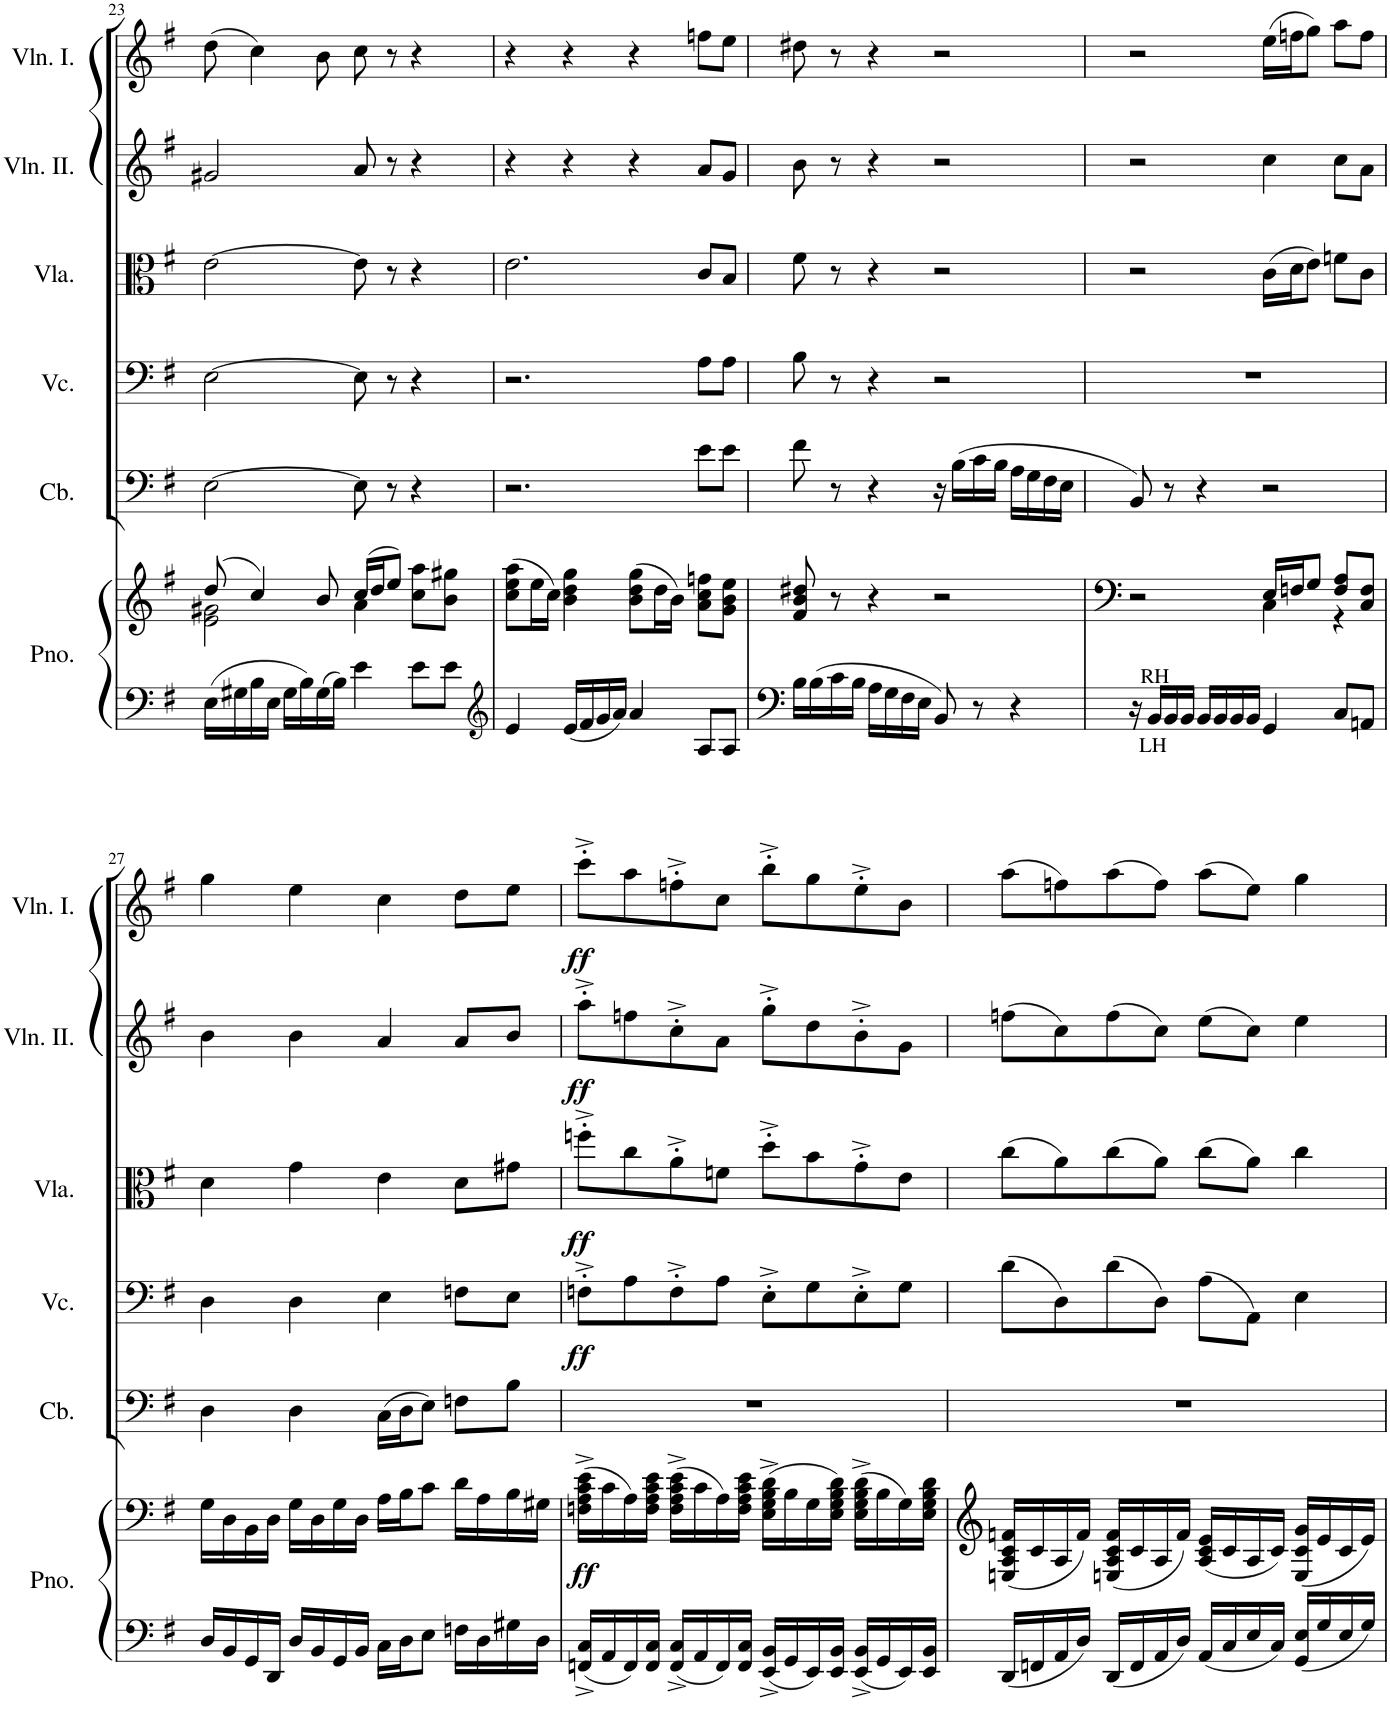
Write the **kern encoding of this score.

**kern	**kern	**dynam	**kern	**kern	**dynam	**kern	**dynam	**kern	**dynam	**kern	**dynam
*part6	*part6	*part6	*part5	*part4	*part4	*part3	*part3	*part2	*part2	*part1	*part1
*staff7	*staff6	*staff6/7	*staff5	*staff4	*staff4	*staff3	*staff3	*staff2	*staff2	*staff1	*staff1
*I"Piano	*	*	*I"Contrabass	*I"Violoncello	*	*I"Viola	*	*I"Violin II.	*	*I"Violin I.	*
*I'Pno.	*	*	*I'Cb.	*I'Vc.	*	*I'Vla.	*	*I'Vln. II.	*	*I'Vln. I.	*
!!LO:PB:g=z
*clefF4	*clefG2	*	*clefF4	*clefF4	*	*clefC3	*	*clefG2	*	*clefG2	*
*	*	*	*Trd7c12	*	*	*	*	*	*	*	*
*k[f#]	*k[f#]	*	*k[f#]	*k[f#]	*	*k[f#]	*	*k[f#]	*	*k[f#]	*
*M4/4	*M4/4	*	*M4/4	*M4/4	*	*M4/4	*	*M4/4	*	*M4/4	*
=23	=23	=23	=23	=23	=23	=23	=23	=23	=23	=23	=23
*	*^	*	*	*	*	*	*	*	*	*	*
16E\LL	(8dd/	2e\ 2g#X\	.	[2E\	[2E\	.	[2e\	.	2g#X/	.	(8dd\	.
16G#X\	.	.	.	.	.	.	.	.	.	.	.	.
16B\	4cc/)	.	.	.	.	.	.	.	.	.	4cc\)	.
16E\JJ	.	.	.	.	.	.	.	.	.	.	.	.
16G#\LL	.	.	.	.	.	.	.	.	.	.	.	.
16B\	.	.	.	.	.	.	.	.	.	.	.	.
16G#\	8b/	.	.	.	.	.	.	.	.	.	8b\	.
16B\JJ	.	.	.	.	.	.	.	.	.	.	.	.
4e\	(16cc/LL	4a\	.	8E\]	8E\]	.	8e\]	.	8a/	.	8cc\	.
.	16dd/J	.	.	.	.	.	.	.	.	.	.	.
.	8ee/J)	.	.	8r	8r	.	8r	.	8r	.	8r	.
8e\L	8cc\ 8aa\L	4ryy	.	4r	4r	.	4r	.	4r	.	4r	.
8e\J	8b\ 8gg#X\J	.	.	.	.	.	.	.	.	.	.	.
*	*v	*v	*	*	*	*	*	*	*	*	*	*
=24	=24	=24	=24	=24	=24	=24	=24	=24	=24	=24	=24
*clefG2	*	*	*	*	*	*	*	*	*	*	*
4e/	(8cc\ 8ee\ 8aa\L	.	2.r	2.r	.	2.e\	.	4r	.	4r	.
.	16ee\L	.	.	.	.	.	.	.	.	.	.
.	16cc\JJ)	.	.	.	.	.	.	.	.	.	.
16e/LL	4b\ 4dd\ 4gg\	.	.	.	.	.	.	4r	.	4r	.
16f#/	.	.	.	.	.	.	.	.	.	.	.
16g/	.	.	.	.	.	.	.	.	.	.	.
16a/JJ	.	.	.	.	.	.	.	.	.	.	.
4a/	(8b\ 8dd\ 8gg\L	.	.	.	.	.	.	4r	.	4r	.
.	16dd\L	.	.	.	.	.	.	.	.	.	.
.	16b\JJ)	.	.	.	.	.	.	.	.	.	.
8A/L	8a\ 8cc\ 8ffn\L	.	8e\L	8A\L	.	8c/L	.	8a/L	.	8ffn\L	.
8A/J	8g\ 8b\ 8ee\J	.	8e\J	8A\J	.	8B/J	.	8g/J	.	8ee\J	.
=25	=25	=25	=25	=25	=25	=25	=25	=25	=25	=25	=25
16B\LL	8f#/ 8b/ 8dd#X/	.	8f#\	8B\	.	8f#\	.	8b\	.	8dd#X\	.
16B\	.	.	.	.	.	.	.	.	.	.	.
16c\	8r	.	8r	8r	.	8r	.	8r	.	8r	.
16B\JJ	.	.	.	.	.	.	.	.	.	.	.
16A\LL	4r	.	4r	4r	.	4r	.	4r	.	4r	.
16G\	.	.	.	.	.	.	.	.	.	.	.
16F#\	.	.	.	.	.	.	.	.	.	.	.
16E\JJ	.	.	.	.	.	.	.	.	.	.	.
8BB/	2r	.	16r	2r	.	2r	.	2r	.	2r	.
.	.	.	(16B\LL	.	.	.	.	.	.	.	.
8r	.	.	16c\	.	.	.	.	.	.	.	.
.	.	.	16B\JJ	.	.	.	.	.	.	.	.
4r	.	.	16A\LL	.	.	.	.	.	.	.	.
.	.	.	16G\	.	.	.	.	.	.	.	.
.	.	.	16F#\	.	.	.	.	.	.	.	.
.	.	.	16E\JJ	.	.	.	.	.	.	.	.
=26	=26	=26	=26	=26	=26	=26	=26	=26	=26	=26	=26
*	*^	*	*	*	*	*	*	*	*	*	*
!LO:TX:a:t=RH	!	!	!	!	!	!	!	!	!	!	!	!
16r	2r	2ryy	.	8BB/)	1r	.	2r	.	2r	.	2r	.
!LO:TX:b:t=LH	!	!	!	!	!	!	!	!	!	!	!	!
16BB/LL	.	.	.	.	.	.	.	.	.	.	.	.
16BB/	.	.	.	8r	.	.	.	.	.	.	.	.
16BB/JJ	.	.	.	.	.	.	.	.	.	.	.	.
16BB/LL	.	.	.	4r	.	.	.	.	.	.	.	.
16BB/	.	.	.	.	.	.	.	.	.	.	.	.
16BB/	.	.	.	.	.	.	.	.	.	.	.	.
16BB/JJ	.	.	.	.	.	.	.	.	.	.	.	.
4GG/	16E/LL	4C\	.	2r	.	.	(16c\LL	.	4cc\	.	(16ee\LL	.
.	16Fn/J	.	.	.	.	.	16d\J	.	.	.	16ffn\J	.
.	8G/J	.	.	.	.	.	8e\J)	.	.	.	8gg\J)	.
8C/L	8F/ 8A/L	4r	.	.	.	.	8fn\L	.	8cc\L	.	8aa\L	.
8AAn/J	8C/ 8F/J	.	.	.	.	.	8c\J	.	8a\J	.	8ff\J	.
*	*v	*v	*	*	*	*	*	*	*	*	*	*
!!LO:LB:g=z
=27	=27	=27	=27	=27	=27	=27	=27	=27	=27	=27	=27
16D/LL	16G\LL	.	4D\	4D\	.	4d\	.	4b\	.	4gg\	.
16BB/	16D\	.	.	.	.	.	.	.	.	.	.
16GG/	16BB\	.	.	.	.	.	.	.	.	.	.
16DD/JJ	16D\JJ	.	.	.	.	.	.	.	.	.	.
16D/LL	16G\LL	.	4D\	4D\	.	4g\	.	4b\	.	4ee\	.
16BB/	16D\	.	.	.	.	.	.	.	.	.	.
16GG/	16G\	.	.	.	.	.	.	.	.	.	.
16BB/JJ	16D\JJ	.	.	.	.	.	.	.	.	.	.
16C\LL	16A\LL	.	(16C\LL	4E\	.	4e\	.	4a/	.	4cc\	.
16D\J	16B\J	.	16D\J	.	.	.	.	.	.	.	.
8E\J	8c\J	.	8E\J)	.	.	.	.	.	.	.	.
16Fn\LL	16d\LL	.	8Fn\L	8Fn\L	.	8d\L	.	8a/L	.	8dd\L	.
16D\	16A\	.	.	.	.	.	.	.	.	.	.
16G#X\	16B\	.	8B\J	8E\J	.	8g#X\J	.	8b/J	.	8ee\J	.
16D\JJ	16G#X\JJ	.	.	.	.	.	.	.	.	.	.
=28	=28	=28	=28	=28	=28	=28	=28	=28	=28	=28	=28
!	!	!LO:DY:b	!	!	!LO:DY:b	!	!LO:DY:b	!	!LO:DY:b	!	!LO:DY:b
16FFn/^ 16C/^LL	(16Fn\^ 16A\^ 16c\^ 16e\^LL	ff	1r	8Fn'^\L	ff	8ffn'^\L	ff	8aa'^\L	ff	8ccc'^\L	ff
16AA/	16c\	.	.	.	.	.	.	.	.	.	.
16FF/	16A\)	.	.	8A\	.	8cc\	.	8ffn\	.	8aa\	.
16FF/ 16C/JJ	16F\ 16A\ 16c\ 16e\JJ	.	.	.	.	.	.	.	.	.	.
16FF/^ 16C/^LL	(16F\^ 16A\^ 16c\^ 16e\^LL	.	.	8F'^\	.	8a'^\	.	8cc'^\	.	8ffn'^\	.
16AA/	16c\	.	.	.	.	.	.	.	.	.	.
16FF/	16A\)	.	.	8A\J	.	8fn\J	.	8a\J	.	8cc\J	.
16FF/ 16C/JJ	16F\ 16A\ 16c\ 16e\JJ	.	.	.	.	.	.	.	.	.	.
16EE/^ 16BB/^LL	(16E\^ 16G\^ 16B\^ 16d\^LL	.	.	8E'^\L	.	8dd'^\L	.	8gg'^\L	.	8bb'^\L	.
16GG/	16B\	.	.	.	.	.	.	.	.	.	.
16EE/	16G\	.	.	8G\	.	8b\	.	8dd\	.	8gg\	.
16EE/ 16BB/JJ	16E\ 16G\ 16B\ 16d\JJ)	.	.	.	.	.	.	.	.	.	.
16EE/^ 16BB/^LL	(16E\^ 16G\^ 16B\^ 16d\^LL	.	.	8E'^\	.	8g'^\	.	8b'^\	.	8ee'^\	.
16GG/	16B\	.	.	.	.	.	.	.	.	.	.
16EE/	16G\)	.	.	8G\J	.	8e\J	.	8g\J	.	8b\J	.
16EE/ 16BB/JJ	16E\ 16G\ 16B\ 16d\JJ	.	.	.	.	.	.	.	.	.	.
=29	=29	=29	=29	=29	=29	=29	=29	=29	=29	=29	=29
16DD/LL	(16En/ 16A/ 16c/ 16fn/LL	.	1r	(8d\L	.	(8cc\L	.	(8ffn\L	.	(8aa\L	.
16FFn/	16c/	.	.	.	.	.	.	.	.	.	.
16AA/	16A/	.	.	8D\)	.	8a\)	.	8cc\)	.	8ffn\)	.
16D/JJ	16f/JJ)	.	.	.	.	.	.	.	.	.	.
16DD/LL	(16En/ 16A/ 16c/ 16f/LL	.	.	(8d\	.	(8cc\	.	(8ff\	.	(8aa\	.
16FF/	16c/	.	.	.	.	.	.	.	.	.	.
16AA/	16A/	.	.	8D\J)	.	8a\J)	.	8cc\J)	.	8ff\J)	.
16D/JJ	16f/JJ)	.	.	.	.	.	.	.	.	.	.
16AA/LL	(16A/ 16c/ 16e/LL	.	.	(8A\L	.	(8cc\L	.	(8ee\L	.	(8aa\L	.
16C/	16c/	.	.	.	.	.	.	.	.	.	.
16E/	16A/	.	.	8AA\J)	.	8a\J)	.	8cc\J)	.	8ee\J)	.
16C/JJ	16c/JJ)	.	.	.	.	.	.	.	.	.	.
16GG/ 16E/LL	(16E/ 16c/ 16g/LL	.	.	4E\	.	4cc\	.	4ee\	.	4gg\	.
16G/	16e/	.	.	.	.	.	.	.	.	.	.
16E/	16c/	.	.	.	.	.	.	.	.	.	.
16G/JJ	16e/JJ)	.	.	.	.	.	.	.	.	.	.
=	=	=	=	=	=	=	=	=	=	=	=
*-	*-	*-	*-	*-	*-	*-	*-	*-	*-	*-	*-
